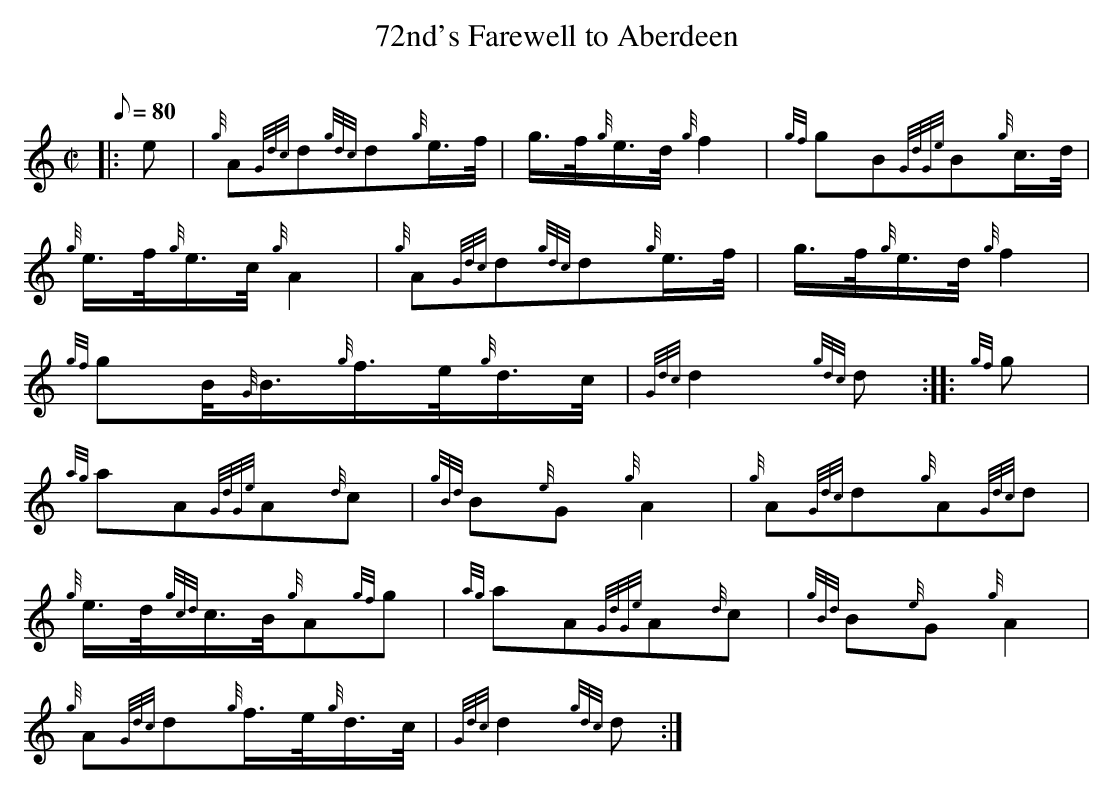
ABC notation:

X:1
T:72nd's Farewell to Aberdeen
M:C|
L:1/8
Q:80
C:
K:HP
|: e | \
{g}A{Gdc}d{gdc}d{g}e3/4f/4 | \
g3/4f/4{g}e3/4d/4{g}f2 | \
{gf}gB{GdGe}B{g}c3/4d/4 |
{g}e3/4f/4{g}e3/4c/4{g}A2 | \
{g}A{Gdc}d{gdc}d{g}e3/4f/4 | \
g3/4f/4{g}e3/4d/4{g}f2 |
{gf}gB/4{G}B3/4{g}f3/4e/4{g}d3/4c/4 | \
{Gdc}d2{gdc}d :: \
{gf}g |
{ag}aA{GdGe}A{d}c | \
{gBd}B{e}G{g}A2 | \
{g}A{Gdc}d{g}A{Gdc}d |
{g}e3/4d/4{gcd}c3/4B/4{g}A{gf}g | \
{ag}aA{GdGe}A{d}c | \
{gBd}B{e}G{g}A2 |
{g}A{Gdc}d{g}f3/4e/4{g}d3/4c/4 | \
{Gdc}d2{gdc}d :|
